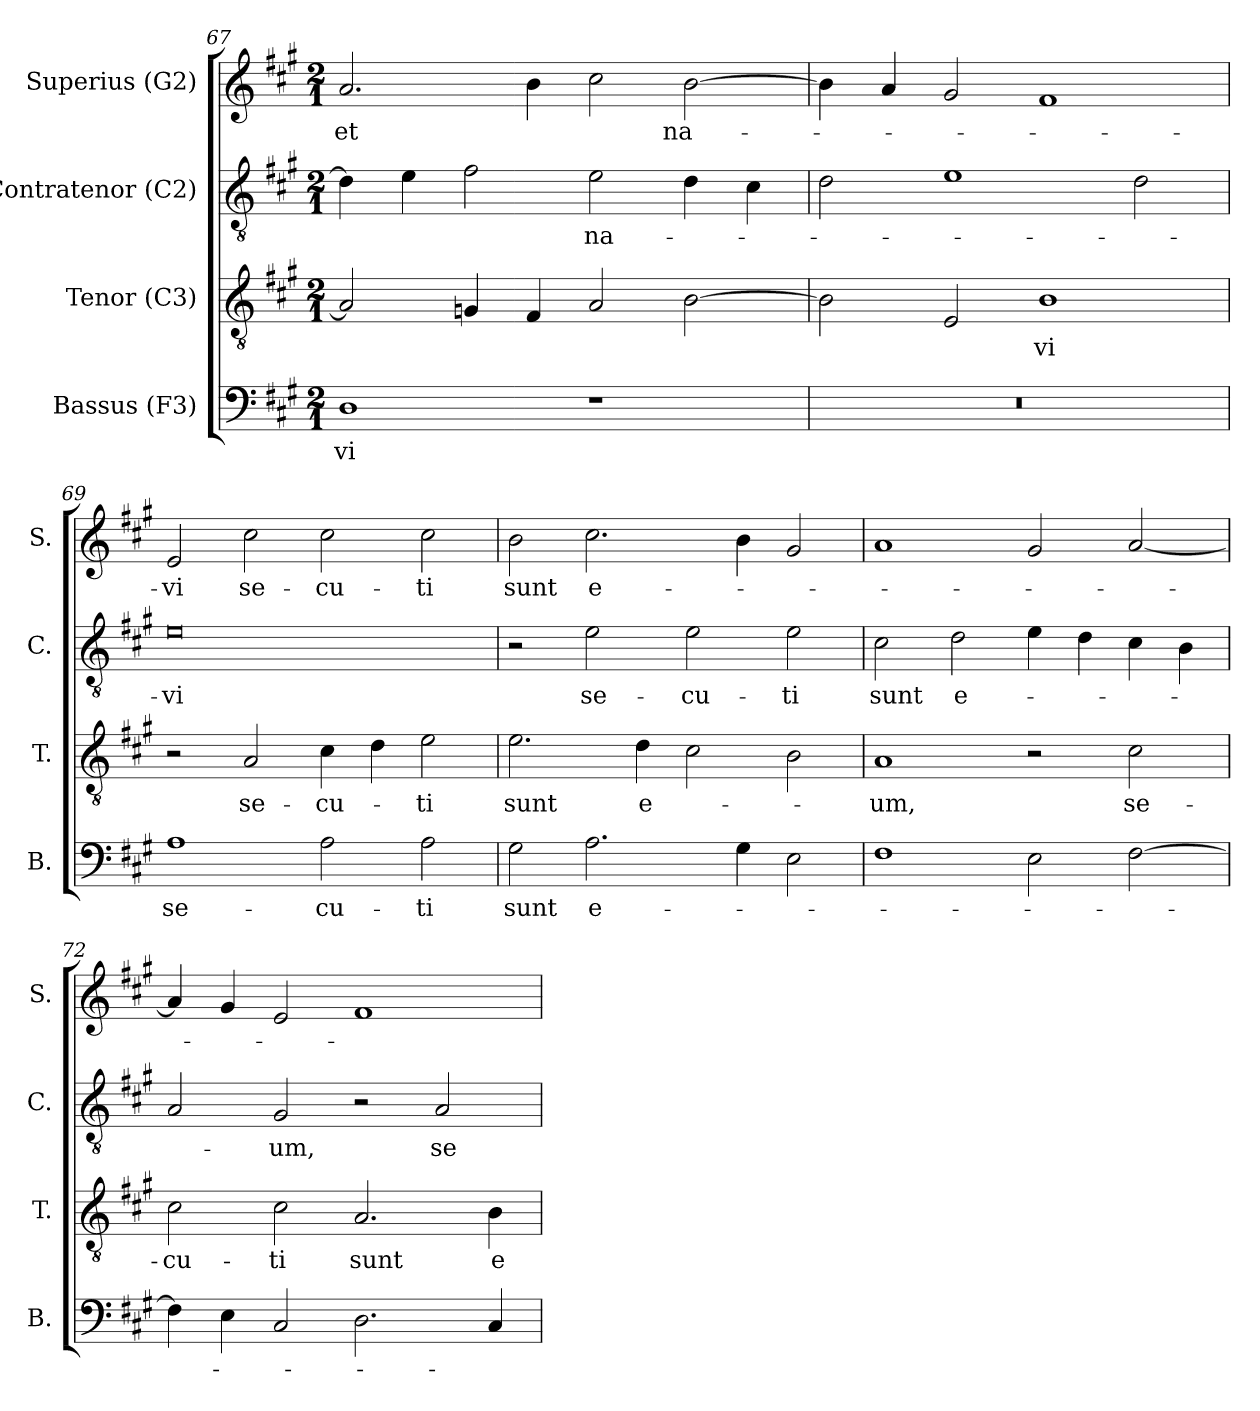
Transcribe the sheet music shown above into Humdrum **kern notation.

**kern	**text	**kern	**text	**kern	**text	**kern	**text
*part4	*part4	*part3	*part3	*part2	*part2	*part1	*part1
*staff4	*staff4	*staff3	*staff3	*staff2	*staff2	*staff1	*staff1
*I"Bassus (F3)	*	*I"Tenor (C3)	*	*I"Contratenor (C2)	*	*I"Superius (G2)	*
*I'B.	*	*I'T.	*	*I'C.	*	*I'S.	*
*clefF4	*	*clefGv2	*	*clefGv2	*	*clefG2	*
*	*	*ITrd7c12	*	*ITrd7c12	*	*	*
*k[f#c#g#]	*	*k[f#c#g#]	*	*k[f#c#g#]	*	*k[f#c#g#]	*
*A:	*	*A:	*	*A:	*	*A:	*
*M2/1	*	*M2/1	*	*M2/1	*	*M2/1	*
=67	=67	=67	=67	=67	=67	=67	=67
!	!LO:LY:b:color=#000000	!	!	!	!	!	!
!	!	!	!	!	!	!	!LO:LY:b:color=#000000
1Di	-vi	2AAi/]	.	4Di\]	.	2.ai/	et
.	.	.	.	4Ei\	.	.	.
.	.	4GGi/	.	2F#i\	.	.	.
.	.	4FF#i/	.	.	.	4bi\	.
!	!	!	!	!	!LO:LY:b:color=#000000	!	!
1r	.	2AAi/	.	2Ei\	na-	2cc#i\	.
!	!	!	!	!	!	!	!LO:LY:b:color=#000000
.	.	[2BBi\	.	4Di\	.	[2bi\	na-
.	.	.	.	4C#i\	.	.	.
=68	=68	=68	=68	=68	=68	=68	=68
!LO:N:vis=1	!	!	!	!	!	!	!
0r	.	2BBi\]	.	2Di\	.	4bi\]	.
.	.	.	.	.	.	4ai/	.
.	.	2EEi/	.	1Ei	.	2g#i/	.
!	!	!	!LO:LY:b:color=#000000	!	!	!	!
.	.	1BBi	-vi	.	.	1f#i	.
.	.	.	.	2Di\	.	.	.
=69	=69	=69	=69	=69	=69	=69	=69
!	!LO:LY:b:color=#000000	!	!	!	!	!	!
!	!	!	!	!	!LO:LY:b:color=#000000	!	!
!	!	!	!	!	!	!	!LO:LY:b:color=#000000
1Ai	se-	2r	.	0Ei	-vi	2ei/	-vi
!	!	!	!LO:LY:b:color=#000000	!	!	!	!
!	!	!	!	!	!	!	!LO:LY:b:color=#000000
.	.	2AAi/	se-	.	.	2cc#i\	se-
!	!LO:LY:b:color=#000000	!	!	!	!	!	!
!	!	!	!LO:LY:b:color=#000000	!	!	!	!
!	!	!	!	!	!	!	!LO:LY:b:color=#000000
2Ai\	-cu-	4C#i\	-cu-	.	.	2cc#i\	-cu-
.	.	4Di\	.	.	.	.	.
!	!LO:LY:b:color=#000000	!	!	!	!	!	!
!	!	!	!LO:LY:b:color=#000000	!	!	!	!
!	!	!	!	!	!	!	!LO:LY:b:color=#000000
2Ai\	-ti	2Ei\	-ti	.	.	2cc#i\	-ti
!!LO:LB:g=z
=70	=70	=70	=70	=70	=70	=70	=70
!	!LO:LY:b:color=#000000	!	!	!	!	!	!
!	!	!	!LO:LY:b:color=#000000	!	!	!	!
!	!	!	!	!	!	!	!LO:LY:b:color=#000000
2G#i\	sunt	2.Ei\	sunt	2r	.	2bi\	sunt
!	!LO:LY:b:color=#000000	!	!	!	!	!	!
!	!	!	!	!	!LO:LY:b:color=#000000	!	!
!	!	!	!	!	!	!	!LO:LY:b:color=#000000
2.Ai\	e-	.	.	2Ei\	se-	2.cc#i\	e-
!	!	!	!LO:LY:b:color=#000000	!	!	!	!
.	.	4Di\	e-	.	.	.	.
!	!	!	!	!	!LO:LY:b:color=#000000	!	!
.	.	2C#i\	.	2Ei\	-cu-	.	.
4G#i\	.	.	.	.	.	4bi\	.
!	!	!	!	!	!LO:LY:b:color=#000000	!	!
2Ei\	.	2BBi\	.	2Ei\	-ti	2g#i/	.
=71	=71	=71	=71	=71	=71	=71	=71
!	!	!	!LO:LY:b:color=#000000	!	!	!	!
!	!	!	!	!	!LO:LY:b:color=#000000	!	!
1F#i	.	1AAi	-um,	2C#i\	sunt	1ai	.
!	!	!	!	!	!LO:LY:b:color=#000000	!	!
.	.	.	.	2Di\	e-	.	.
2Ei\	.	2r	.	4Ei\	.	2g#i/	.
.	.	.	.	4Di\	.	.	.
!	!	!	!LO:LY:b:color=#000000	!	!	!	!
[2F#i\	.	2C#i\	se-	4C#i\	.	[2ai/	.
.	.	.	.	4BBi\	.	.	.
=72	=72	=72	=72	=72	=72	=72	=72
!	!	!	!LO:LY:b:color=#000000	!	!	!	!
4F#i\]	.	2C#i\	-cu-	2AAi/	.	4ai/]	.
4Ei\	.	.	.	.	.	4g#i/	.
!	!	!	!LO:LY:b:color=#000000	!	!	!	!
!	!	!	!	!	!LO:LY:b:color=#000000	!	!
2C#i/	.	2C#i\	-ti	2GG#i/	-um,	2ei/	.
!	!	!	!LO:LY:b:color=#000000	!	!	!	!
2.Di\	.	2.AAi/	sunt	2r	.	1f#i	.
!	!	!	!	!	!LO:LY:b:color=#000000	!	!
.	.	.	.	2AAi/	se-	.	.
!	!	!	!LO:LY:b:color=#000000	!	!	!	!
4C#i/	.	4BBi\	e-	.	.	.	.
=	=	=	=	=	=	=	=
*-	*-	*-	*-	*-	*-	*-	*-
